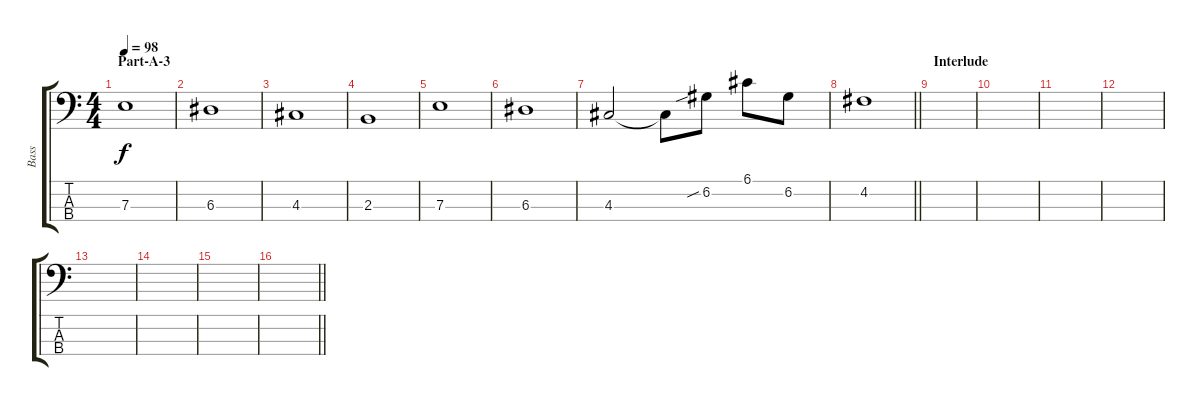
\track ("Bass" "Bass") {instrument electricbassfinger}
\staff {score tabs}
\tuning (G2 D2 A1 E1) {hide}
\ts (4 4)
\section ("" "Part-A-3")
\tempo 98
\clef f4
\ks c
7.3.1{dy f} |
6.3.1 |
4.3.1 |
2.3.1 |
7.3.1 |
6.3.1 |
4.3.2 4.3{t}.8 6.2{sib}.8 6.1.8 6.2.8 |
\barLineRight lightlight
4.2.1 |
\section ("" "Interlude")
|
|
|
|
|
|
|
\barLineRight lightlight
